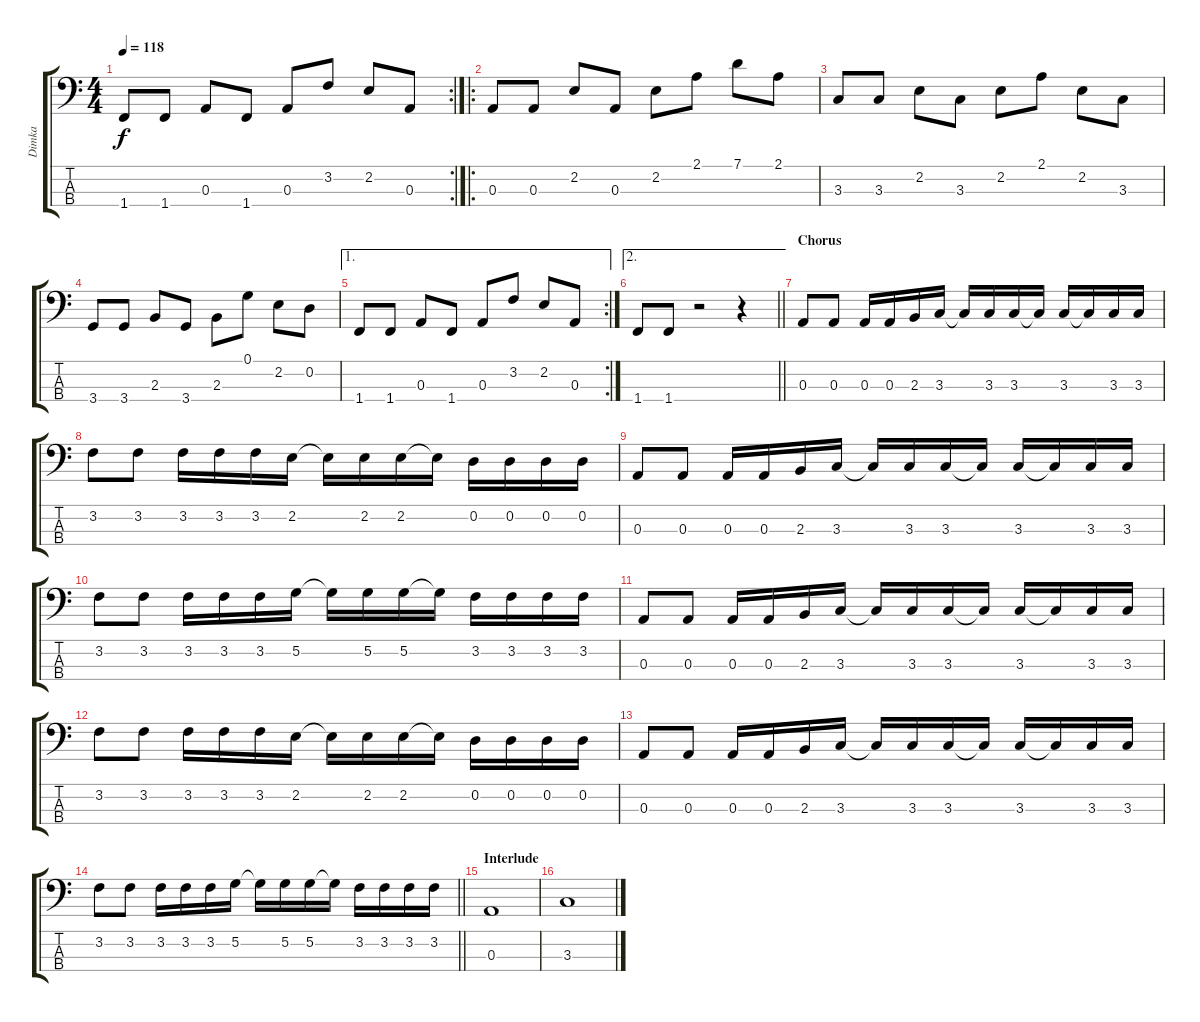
\track ("Dimka" "Dimka") {instrument electricbassfinger}
\staff {score tabs}
\tuning (G2 D2 A1 E1) {hide}
\rc 2
\ts (4 4)
\tempo 118
\clef f4
\ks c
1.4.8{dy f} 1.4.8 0.3.8 1.4.8 0.3.8 3.2.8 2.2.8 0.3.8 |
\ro
0.3.8 0.3.8 2.2.8 0.3.8 2.2.8 2.1.8 7.1.8 2.1.8 |
3.3.8 3.3.8 2.2.8 3.3.8 2.2.8 2.1.8 2.2.8 3.3.8 |
3.4.8 3.4.8 2.3.8 3.4.8 2.3.8 0.1.8 2.2.8 0.2.8 |
\ae 1
\rc 2
1.4.8 1.4.8 0.3.8 1.4.8 0.3.8 3.2.8 2.2.8 0.3.8 |
\ae 2
\barLineRight lightlight
1.4.8 1.4.8 r.2 r.4 |
\section ("" "Chorus")
0.3.8 0.3.8 0.3.16 0.3.16 2.3.16 3.3.16 3.3{t}.16 3.3.16 3.3.16 3.3{t}.16 3.3.16 3.3{t}.16 3.3.16 3.3.16 |
3.2.8 3.2.8 3.2.16 3.2.16 3.2.16 2.2.16 2.2{t}.16 2.2.16 2.2.16 2.2{t}.16 0.2.16 0.2.16 0.2.16 0.2.16 |
0.3.8 0.3.8 0.3.16 0.3.16 2.3.16 3.3.16 3.3{t}.16 3.3.16 3.3.16 3.3{t}.16 3.3.16 3.3{t}.16 3.3.16 3.3.16 |
3.2.8 3.2.8 3.2.16 3.2.16 3.2.16 5.2.16 5.2{t}.16 5.2.16 5.2.16 5.2{t}.16 3.2.16 3.2.16 3.2.16 3.2.16 |
0.3.8 0.3.8 0.3.16 0.3.16 2.3.16 3.3.16 3.3{t}.16 3.3.16 3.3.16 3.3{t}.16 3.3.16 3.3{t}.16 3.3.16 3.3.16 |
3.2.8 3.2.8 3.2.16 3.2.16 3.2.16 2.2.16 2.2{t}.16 2.2.16 2.2.16 2.2{t}.16 0.2.16 0.2.16 0.2.16 0.2.16 |
0.3.8 0.3.8 0.3.16 0.3.16 2.3.16 3.3.16 3.3{t}.16 3.3.16 3.3.16 3.3{t}.16 3.3.16 3.3{t}.16 3.3.16 3.3.16 |
\barLineRight lightlight
3.2.8 3.2.8 3.2.16 3.2.16 3.2.16 5.2.16 5.2{t}.16 5.2.16 5.2.16 5.2{t}.16 3.2.16 3.2.16 3.2.16 3.2.16 |
\section ("" "Interlude")
0.3.1 |
3.3.1
